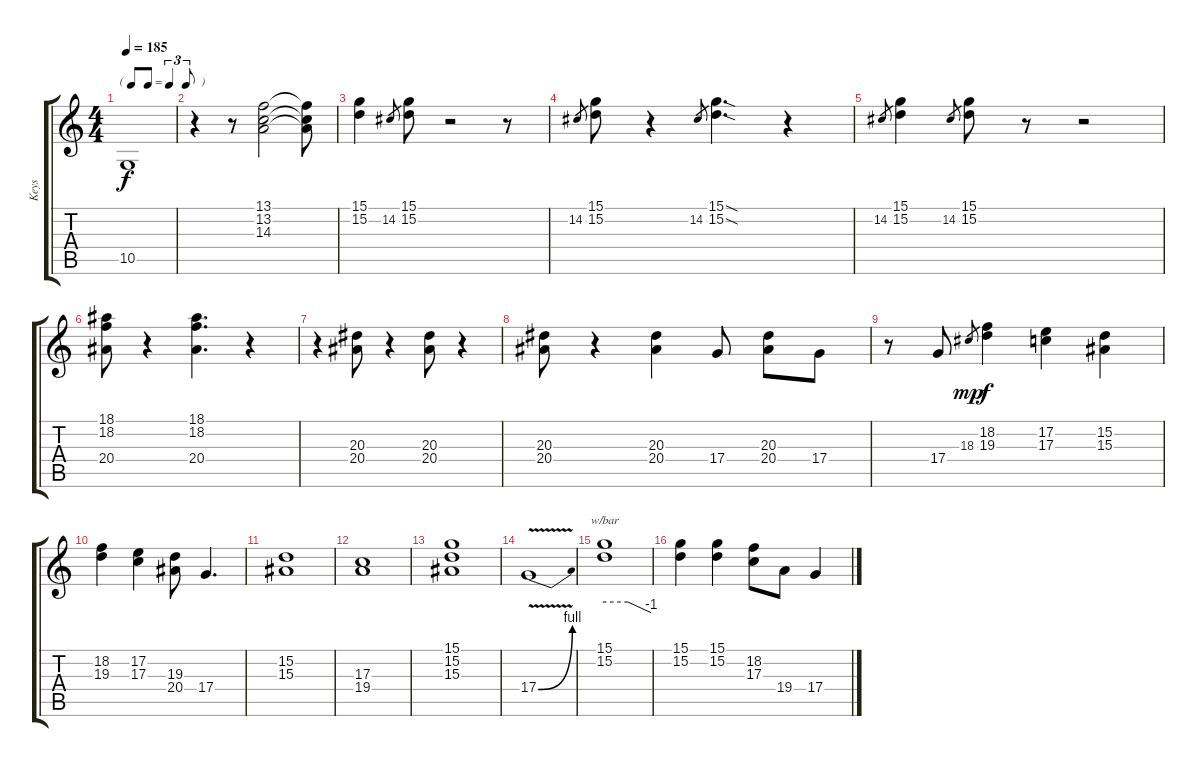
\track ("Keys" "Keys") {instrument drawbarorgan}
\staff {score tabs}
\tuning (E4 B3 G3 D3 A2 E2) {hide}
\ts (4 4)
\tf triplet8th
\tempo 185
\clef g2
\ks c
10.5.1{dy f} |
r.4 r.8 (13.1 13.2 14.3).2 (13.1{t} 13.2{t} 14.3{t}).8 |
(15.1 15.2).4 14.2.8{gr} (15.1 15.2).8 r.2 r.8 |
14.2.8{gr} (15.1 15.2).8 r.4 14.2.8{gr} (15.1{sod} 15.2{sod}).4{d} r.4 |
14.2.8{gr} (15.1 15.2).4 14.2.8{gr} (15.1 15.2).8 r.8 r.2 |
(18.1 18.2 20.4).8 r.4 (18.1 18.2 20.4).4{d} r.4 |
r.4 (20.3 20.4).8 r.4 (20.3 20.4).8 r.4 |
(20.3 20.4).8 r.4 (20.3 20.4).4 17.4.8 (20.3 20.4).8 17.4.8 |
r.8 17.4.8 18.3.8{gr dy mp} (18.2 19.3).4{dy f} (17.2 17.3).4 (15.2 15.3).4 |
(18.2 19.3).4 (17.2 17.3).4 (19.3 20.4).8 17.4.4{d} |
(15.2 15.3).1 |
(17.3 19.4).1 |
(15.1 15.2 15.3).1 |
17.4{be (bend 0 0 60 4) v}.1 |
(15.1 15.2).1{tbe (custom default 0 0 30 0 60 -4)} |
(15.1 15.2).4 (15.1 15.2).4 (18.2 17.3).8 19.4.8 17.4.4
